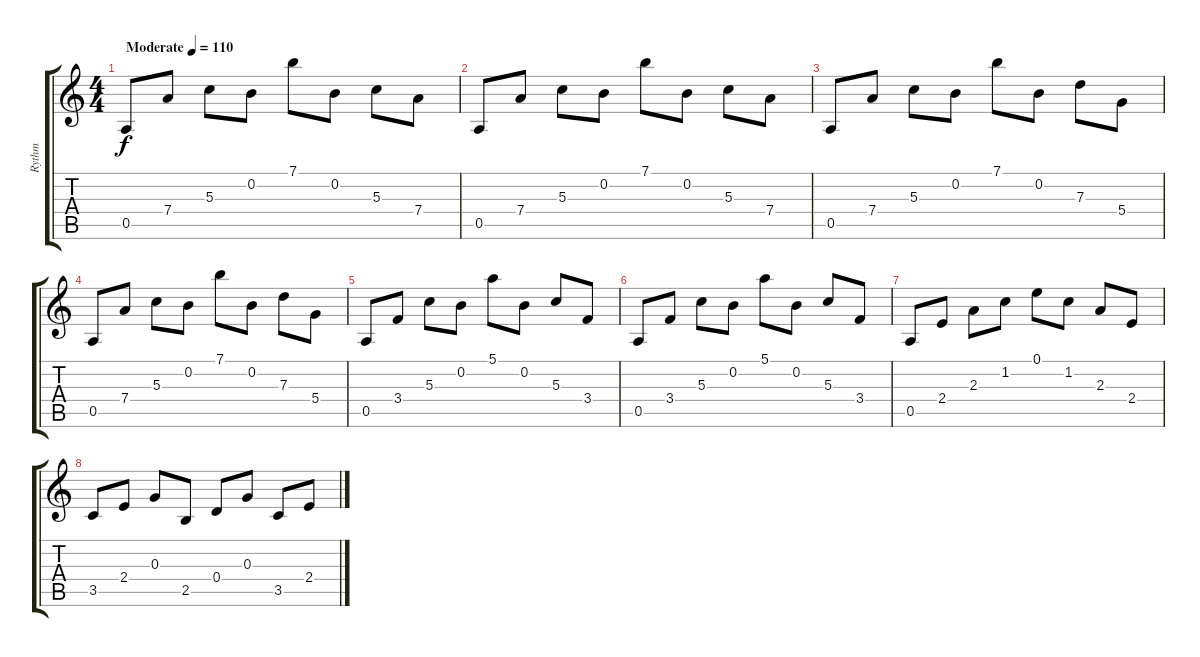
\track ("Rythm" "Rythm") {instrument acousticguitarnylon}
\staff {score tabs}
\tuning (E4 B3 G3 D3 A2 E2) {hide}
\ts (4 4)
\tempo (110 "Moderate")
\clef g2
\ks c
0.5.8{dy f instrument acousticguitarnylon} 7.4.8 5.3.8 0.2.8 7.1.8 0.2.8 5.3.8 7.4.8 |
0.5.8 7.4.8 5.3.8 0.2.8 7.1.8 0.2.8 5.3.8 7.4.8 |
0.5.8 7.4.8 5.3.8 0.2.8 7.1.8 0.2.8 7.3.8 5.4.8 |
0.5.8 7.4.8 5.3.8 0.2.8 7.1.8 0.2.8 7.3.8 5.4.8 |
0.5.8 3.4.8 5.3.8 0.2.8 5.1.8 0.2.8 5.3.8 3.4.8 |
0.5.8 3.4.8 5.3.8 0.2.8 5.1.8 0.2.8 5.3.8 3.4.8 |
0.5.8 2.4.8 2.3.8 1.2.8 0.1.8 1.2.8 2.3.8 2.4.8 |
3.5.8 2.4.8 0.3.8 2.5.8 0.4.8 0.3.8 3.5.8 2.4.8
